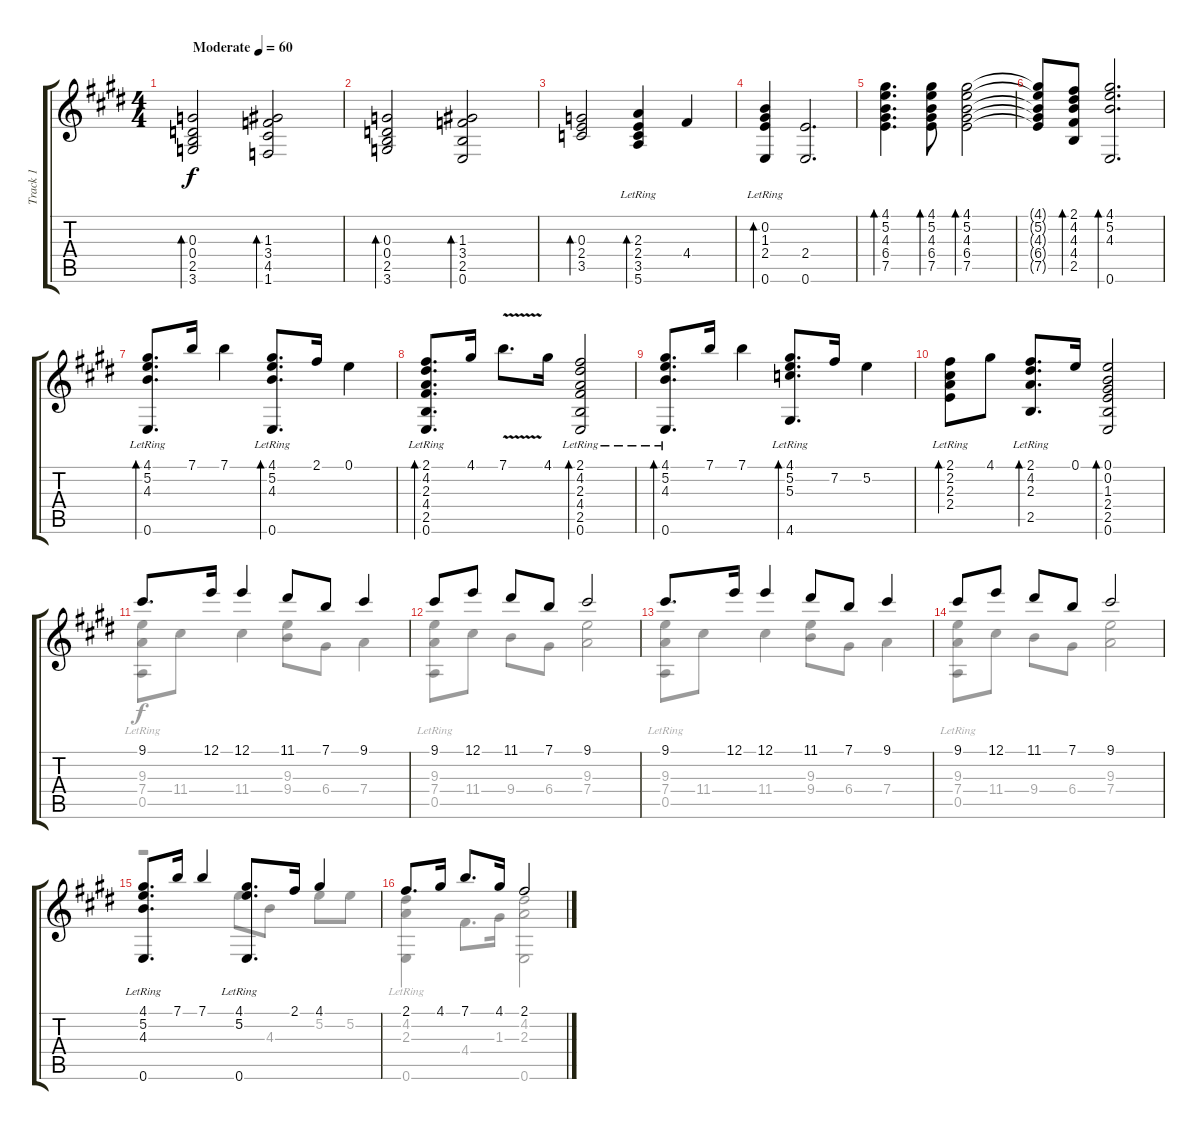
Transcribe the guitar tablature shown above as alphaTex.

\track ("Track 1" "Track 1") {instrument acousticguitarnylon}
\staff {score tabs}
\tuning (E4 B3 G3 D3 A2 E2) {hide}
\voice
\ts (4 4)
\tempo (60 "Moderate")
\clef g2
\ks e
(0.3 0.4 2.5 3.6).2{bd 120 dy f instrument acousticguitarnylon} (1.3 3.4 4.5 1.6).2{bd 120} |
(0.3 0.4 2.5 3.6).2{bd 120} (1.3 3.4 2.5 0.6).2{bd 120} |
(0.3 2.4 3.5).2{bd 120} (2.3{lr} 2.4{lr} 3.5{lr} 5.6{lr}).4{bd 120} 4.4.4 |
(0.2{lr} 1.3{lr} 2.4{lr} 0.6{lr}).4{bd 120} (2.4 0.6).2{d} |
(4.1 5.2 4.3 6.4 7.5).4{d bd 120} (4.1 5.2 4.3 6.4 7.5).8{bd 120} (4.1 5.2 4.3 6.4 7.5).2{bd 120} |
(4.1{t} 5.2{t} 4.3{t} 6.4{t} 7.5{t}).8 (2.1 4.2 4.3 4.4 2.5).8{bd 120} (4.1 5.2 4.3 0.6).2{d bd 120} |
(4.1{lr} 5.2{lr} 4.3{lr} 0.6{lr}).8{d bd 120} 7.1.16 7.1.4 (4.1{lr} 5.2{lr} 4.3{lr} 0.6{lr}).8{d bd 120} 2.1.16 0.1.4 |
(2.1{lr} 4.2{lr} 2.3{lr} 4.4{lr} 2.5{lr} 0.6{lr}).8{d bd 120} 4.1.16 7.1{v}.8{d} 4.1.16 (2.1{lr} 4.2{lr} 2.3{lr} 4.4{lr} 2.5{lr} 0.6{lr}).2{bd 120} |
(4.1{lr} 5.2{lr} 4.3{lr} 0.6{lr}).8{d bd 120} 7.1.16 7.1.4 (4.1{lr} 5.2{lr} 5.3{lr} 4.6{lr}).8{d bd 120} 7.2.16 5.2.4 |
(2.1 2.2{lr} 2.3 2.4).8{bd 120} 4.1.8 (2.1 4.2{lr} 2.3 2.5).8{d bd 120} 0.1.16 (0.1 0.2 1.3 2.4 2.5 0.6).2{bd 120} |
9.1.8{d} 12.1.16 12.1.4 11.1.8 7.1.8 9.1.4 |
9.1.8 12.1.8 11.1.8 7.1.8 9.1.2 |
9.1.8{d} 12.1.16 12.1.4 11.1.8 7.1.8 9.1.4 |
9.1.8 12.1.8 11.1.8 7.1.8 9.1.2 |
(4.1{lr} 5.2{lr} 4.3{lr} 0.6{lr}).8{d} 7.1.16 7.1.4 (4.1{lr} 5.2{lr} 0.6{lr}).8{d} 2.1.16 4.1.4 |
2.1.8{d} 4.1.16 7.1.8{d} 4.1.16 2.1.2
\voice
\clef g2
\ottava regular
\simile none
\ks e
|
|
|
|
|
|
|
|
|
|
(9.3 7.4 0.5{lr}).8 11.4.8 11.4.4 (9.3 9.4).8 6.4.8 7.4.4 |
(9.3 7.4 0.5{lr}).8 11.4.8 9.4.8 6.4.8 (9.3 7.4).2 |
(9.3 7.4 0.5{lr}).8 11.4.8 11.4.4 (9.3 9.4).8 6.4.8 7.4.4 |
(9.3{lr} 7.4 0.5{lr}).8 11.4.8 9.4.8 6.4.8 (9.3 7.4).2 |
r.2 5.2.8 4.3.8 5.2.8 5.2.8 |
(4.2{lr} 2.3{lr} 0.6{lr}).4 4.4.8{d} 1.3.16 (4.2 2.3 0.6).2
